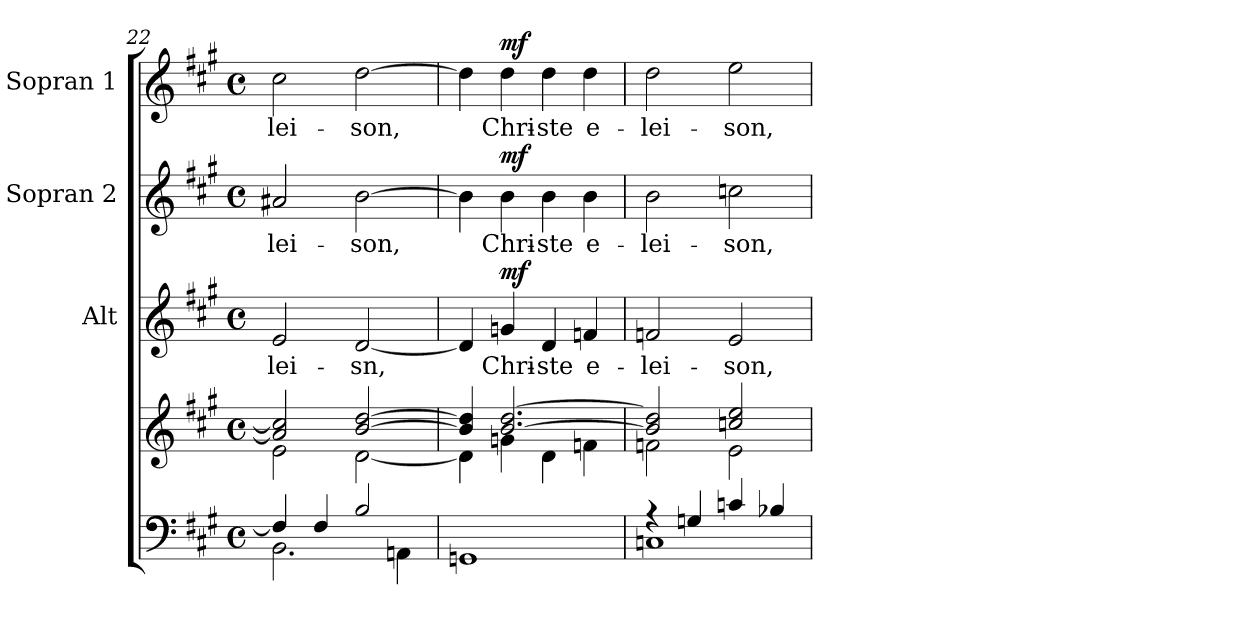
**kern	**kern	**kern	**text	**dynam	**kern	**text	**dynam	**kern	**text	**dynam
*part4	*part4	*part3	*part3	*part3	*part2	*part2	*part2	*part1	*part1	*part1
*staff5	*staff4	*staff3	*staff3	*staff3	*staff2	*staff2	*staff2	*staff1	*staff1	*staff1
*	*	*I"Alt	*	*	*I"Sopran 2	*	*	*I"Sopran 1	*	*
*	*	*I'A.	*	*	*I'S. 2	*	*	*I'S. 1	*	*
*clefF4	*clefG2	*clefG2	*	*	*clefG2	*	*	*clefG2	*	*
*k[f#c#g#]	*k[f#c#g#]	*k[f#c#g#]	*	*	*k[f#c#g#]	*	*	*k[f#c#g#]	*	*
*A:	*A:	*A:	*	*	*A:	*	*	*A:	*	*
*M4/4	*M4/4	*M4/4	*	*	*M4/4	*	*	*M4/4	*	*
*met(c)	*met(c)	*met(c)	*	*	*met(c)	*	*	*met(c)	*	*
=22	=22	=22	=22	=22	=22	=22	=22	=22	=22	=22
*^	*^	*	*	*	*	*	*	*	*	*
!	!	!	!	!	!LO:LY:b	!	!	!LO:LY:b	!	!	!LO:LY:b	!
4F#/]	2.BB\	2a#/] 2cc#/]	2e\	2e/	-lei-	.	2a#X/	-lei-	.	2cc#\	-lei-	.
4F#/	.	.	.	.	.	.	.	.	.	.	.	.
!	!	!	!	!	!LO:LY:b	!	!	!LO:LY:b	!	!	!LO:LY:b	!
2B/	.	[>2b/ [>2dd/	[<2d\	[2d/	-sn,	.	[2b\	-son,	.	[2dd\	-son,	.
.	4AAn\	.	.	.	.	.	.	.	.	.	.	.
*v	*v	*	*	*	*	*	*	*	*	*	*	*
=23	=23	=23	=23	=23	=23	=23	=23	=23	=23	=23	=23
1GGn	4b/] 4dd/]	4d\]	4d/]	.	.	4b\]	.	.	4dd\]	.	.
!	!	!	!	!LO:LY:b	!LO:DY:a	!	!LO:LY:b	!LO:DY:a	!	!LO:LY:b	!LO:DY:a
.	[>2.b/ [>2.dd/	4gn\	4gn/	Chri-	mf	4b\	Chri-	mf	4dd\	Chri-	mf
!	!	!	!	!LO:LY:b	!	!	!LO:LY:b	!	!	!LO:LY:b	!
.	.	4d\	4d/	-ste	.	4b\	-ste	.	4dd\	-ste	.
!	!	!	!	!LO:LY:b	!	!	!LO:LY:b	!	!	!LO:LY:b	!
.	.	4fn\	4fn/	e-	.	4b\	e-	.	4dd\	e-	.
=24	=24	=24	=24	=24	=24	=24	=24	=24	=24	=24	=24
*^	*	*	*	*	*	*	*	*	*	*	*
!	!	!	!	!	!LO:LY:b	!	!	!LO:LY:b	!	!	!LO:LY:b	!
4rA	1Cn	2b/] 2dd/]	2fn\	2fn/	-lei-	.	2b\	-lei-	.	2dd\	-lei-	.
4Gn/	.	.	.	.	.	.	.	.	.	.	.	.
!	!	!	!	!	!LO:LY:b	!	!	!LO:LY:b	!	!	!LO:LY:b	!
4cn/	.	2ccn/ 2ee/	2e\	2e/	-son,	.	2ccn\	-son,	.	2ee\	-son,	.
4B-X/	.	.	.	.	.	.	.	.	.	.	.	.
*v	*v	*	*	*	*	*	*	*	*	*	*	*
*	*v	*v	*	*	*	*	*	*	*	*	*
=	=	=	=	=	=	=	=	=	=	=
*-	*-	*-	*-	*-	*-	*-	*-	*-	*-	*-
